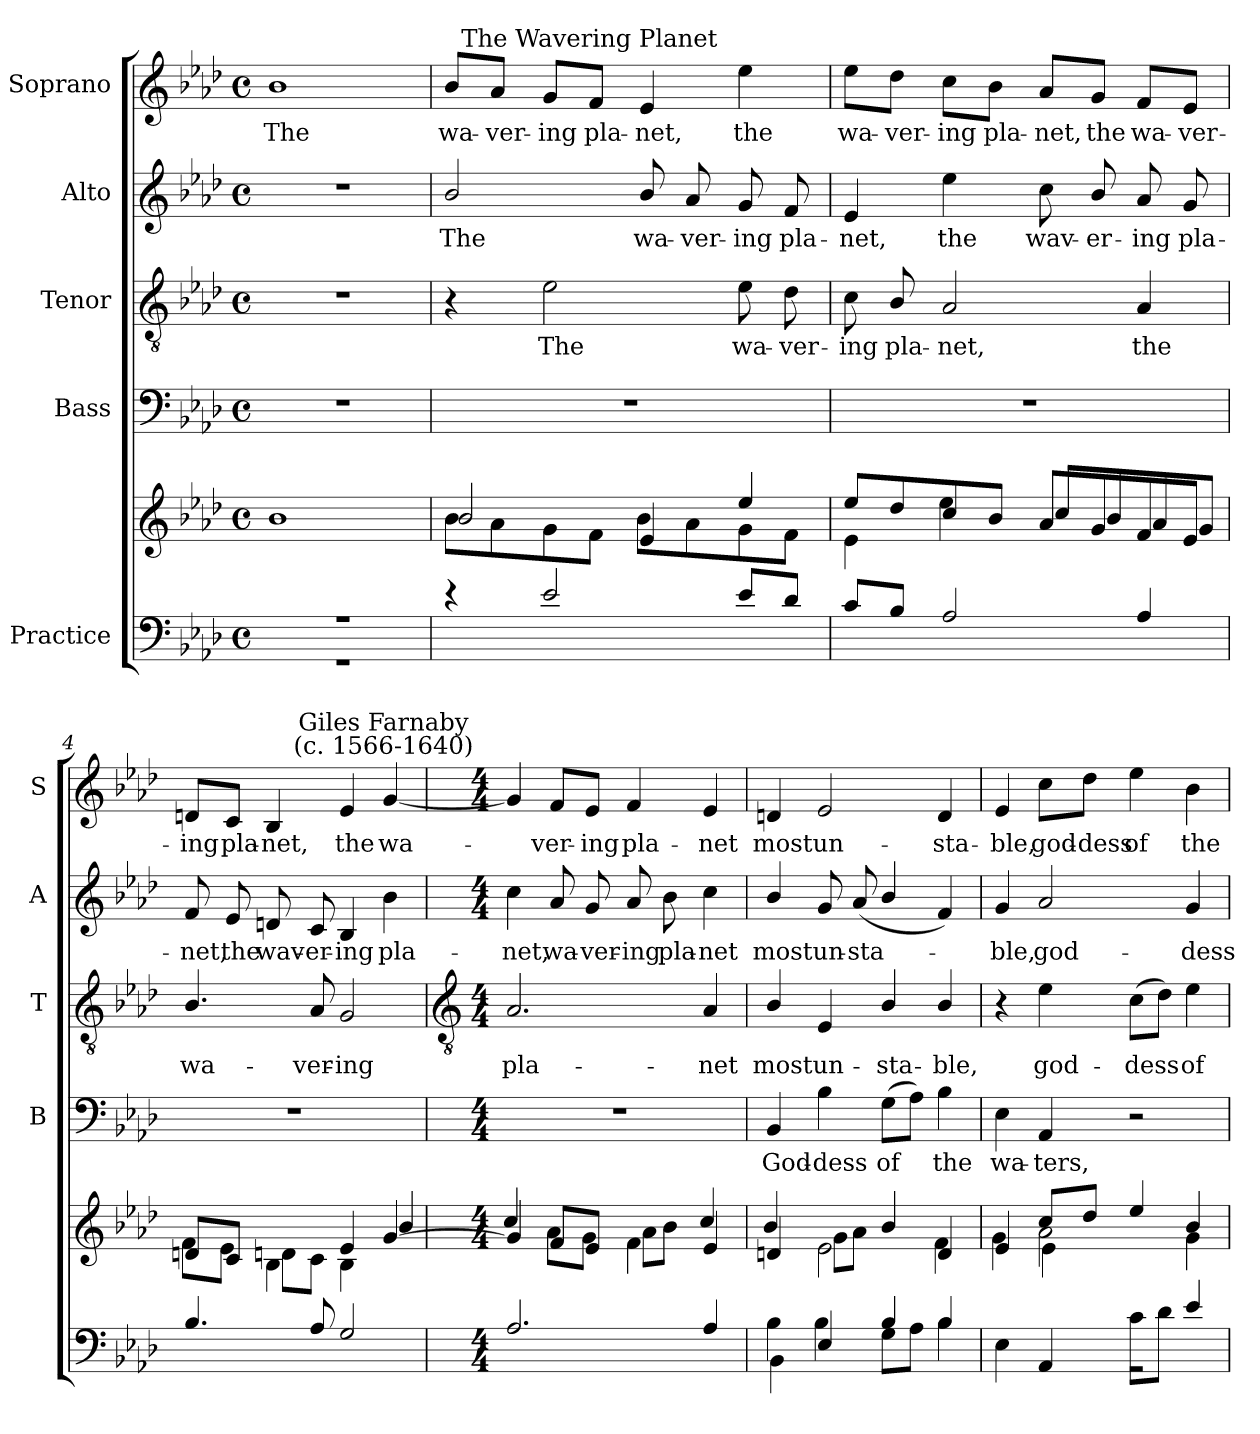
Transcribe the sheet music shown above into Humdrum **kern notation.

**kern	**kern	**kern	**text	**kern	**text	**kern	**text	**kern	**text
*part5	*part5	*part4	*part4	*part3	*part3	*part2	*part2	*part1	*part1
*staff6	*staff5	*staff4	*staff4	*staff3	*staff3	*staff2	*staff2	*staff1	*staff1
*I"Practice	*	*I"Bass	*	*I"Tenor	*	*I"Alto	*	*I"Soprano	*
*	*	*I'B	*	*I'T	*	*I'A	*	*I'S	*
*clefF4	*clefG2	*clefF4	*	*clefGv2	*	*clefG2	*	*clefG2	*
*k[b-e-a-d-]	*k[b-e-a-d-]	*k[b-e-a-d-]	*	*k[b-e-a-d-]	*	*k[b-e-a-d-]	*	*k[b-e-a-d-]	*
*A-:	*A-:	*A-:	*	*A-:	*	*A-:	*	*A-:	*
*M4/4	*M4/4	*M4/4	*	*M4/4	*	*M4/4	*	*M4/4	*
*met(c)	*met(c)	*met(c)	*	*met(c)	*	*met(c)	*	*met(c)	*
=1	=1	=1	=1	=1	=1	=1	=1	=1	=1
*^	*^	*	*	*	*	*	*	*	*
!	!	!	!	!	!	!	!	!	!	!	!LO:LY:b
1r	1r	1b-	1ryy	1r	.	1r	.	1r	.	1b-	The
=2	=2	=2	=2	=2	=2	=2	=2	=2	=2	=2	=2
!	!	!	!	!	!	!	!	!	!LO:LY:b	!	!LO:LY:b
4r	1ryy	8b-\L	2b-/	1r	.	4r	.	2b-/	The	8b-/L	wa-
!	!	!	!	!	!	!	!	!	!	!	!LO:LY:b
.	.	8a-\	.	.	.	.	.	.	.	8a-/J	-ver-
!	!	!	!	!	!	!	!LO:LY:b	!	!	!	!LO:LY:b
2e-	.	8g\	.	.	.	2e-	The	.	.	8g/L	-ing
!	!	!	!	!	!	!	!	!	!	!LO:TX:a:cj:t=The Wavering Planet	!
!	!	!	!	!	!	!	!	!	!	!	!LO:LY:b
.	.	8f\J	.	.	.	.	.	.	.	8f/J	pla-
!	!	!	!	!	!	!	!	!	!LO:LY:b	!	!LO:LY:b
.	.	4e-	8b-\L	.	.	.	.	8b-/	wa-	4e-	-net,
!	!	!	!	!	!	!	!	!	!LO:LY:b	!	!
.	.	.	8a-\	.	.	.	.	8a-	-ver-	.	.
!	!	!	!	!	!	!	!LO:LY:b	!	!LO:LY:b	!	!LO:LY:b
8e-L	.	4ee-/	8g\	.	.	8e-	wa-	8g	-ing	4ee-	the
!	!	!	!	!	!	!	!LO:LY:b	!	!LO:LY:b	!	!
8d-J	.	.	8f\J	.	.	8d-	-ver-	8f	pla-	.	.
=3	=3	=3	=3	=3	=3	=3	=3	=3	=3	=3	=3
!	!	!	!	!	!	!	!LO:LY:b	!	!LO:LY:b	!	!LO:LY:b
8cL	1ryy	8ee-/L	4e-\	1r	.	8c	-ing	4e-	-net,	8ee-\L	wa-
!	!	!	!	!	!	!	!LO:LY:b	!	!	!	!LO:LY:b
8B-/J	.	8dd-/	.	.	.	8B-/	pla-	.	.	8dd-\J	-ver-
!	!	!	!	!	!	!	!LO:LY:b	!	!LO:LY:b	!	!LO:LY:b
2A-	.	8cc/	4ee-	.	.	2A-	-net,	4ee-	the	8cc\L	-ing
!	!	!	!	!	!	!	!	!	!	!	!LO:LY:b
.	.	8b-/J	.	.	.	.	.	.	.	8b-\J	pla-
!	!	!	!	!	!	!	!	!	!LO:LY:b	!	!LO:LY:b
.	.	8a-L	8ccL	.	.	.	.	8cc	wav-	8a-/L	-net,
!	!	!	!	!	!	!	!	!	!LO:LY:b	!	!LO:LY:b
.	.	8g	8b-/	.	.	.	.	8b-/	-er-	8g/J	the
!	!	!	!	!	!	!	!LO:LY:b	!	!LO:LY:b	!	!LO:LY:b
4A-	.	8f	8a-	.	.	4A-	the	8a-	-ing	8f/L	wa-
!	!	!	!	!	!	!	!	!	!LO:LY:b	!	!LO:LY:b
.	.	8e-J	8gJ	.	.	.	.	8g	pla-	8e-/J	-ver-
=4	=4	=4	=4	=4	=4	=4	=4	=4	=4	=4	=4
!	!	!	!	!	!	!	!LO:LY:b	!	!LO:LY:b	!	!LO:LY:b
4.B-/	1ryy	8dnL	8fL	1r	.	4.B-/	wa-	8f	-net,	8dn/L	-ing
!	!	!	!	!	!	!	!	!	!LO:LY:b	!	!LO:LY:b
.	.	8cJ	8e-J	.	.	.	.	8e-	the	8c/J	pla-
!	!	!	!	!	!	!	!	!	!LO:LY:b	!	!LO:LY:b
.	.	4B-\	8dnL	.	.	.	.	8dn	wav-	4B-	-net,
!	!	!	!	!	!	!	!LO:LY:b	!	!LO:LY:b	!	!
8A-	.	.	8cJ	.	.	8A-	-ver-	8c	-er-	.	.
!	!	!	!	!	!	!	!LO:LY:b	!	!LO:LY:b	!	!LO:LY:b
2G	.	4e-	4B-	.	.	2G	-ing	4B-	-ing	4e-	the
!	!	!	!	!	!	!	!	!	!	!LO:TX:a:cj:t=Giles Farnaby\n(c. 1566-1640)	!
!	!	!	!	!	!	!	!	!	!LO:LY:b	!	!LO:LY:b
.	.	[4g	4b-/	.	.	.	.	4b-	pla-	[4g	wa-
!!LO:LB:g=z
=5	=5	=5	=5	=5	=5	=5	=5	=5	=5	=5	=5
*	*	*	*	*	*	*clefGv2	*	*	*	*	*
*M4/4	*	*M4/4	*	*M4/4	*	*M4/4	*	*M4/4	*	*M4/4	*
!	!	!	!	!	!	!	!LO:LY:b	!	!LO:LY:b	!	!
2.A-	1ryy	4g]	4cc/	1r	.	2.A-	pla-	4cc	-net,	4g]	.
!	!	!	!	!	!	!	!	!	!LO:LY:b	!	!LO:LY:b
.	.	8fL	8a-L	.	.	.	.	8a-	wa-	8f/L	ver-
!	!	!	!	!	!	!	!	!	!LO:LY:b	!	!LO:LY:b
.	.	8e-J	8g\J	.	.	.	.	8g	-ver-	8e-/J	-ing
!	!	!	!	!	!	!	!	!	!LO:LY:b	!	!LO:LY:b
.	.	4f\	8a-L	.	.	.	.	8a-	-ing	4f	pla-
!	!	!	!	!	!	!	!	!	!LO:LY:b	!	!
.	.	.	8b-J	.	.	.	.	8b-	pla-	.	.
!	!	!	!	!	!	!	!LO:LY:b	!	!LO:LY:b	!	!LO:LY:b
4A-	.	4e-	4cc/	.	.	4A-	-net	4cc	-net	4e-	-net
=6	=6	=6	=6	=6	=6	=6	=6	=6	=6	=6	=6
!	!	!	!	!	!LO:LY:b	!	!LO:LY:b	!	!LO:LY:b	!	!LO:LY:b
4B-\	4BB-\	4dn	4b-/	4BB-	God-	4B-/	most	4b-/	most	4dn	most
!	!	!	!	!	!LO:LY:b	!	!LO:LY:b	!	!LO:LY:b	!	!LO:LY:b
4E-	4B-	2e-\	8gL	4B-	-dess	4E-	un-	8g	un-	2e-	un-
!	!	!	!	!	!	!	!	!	!LO:LY:b	!	!
.	.	.	8a-J	.	.	.	.	(<8a-L	-sta-	.	.
!	!	!	!	!	!LO:LY:b	!	!LO:LY:b	!	!	!	!
4B-/	8GL	.	4b-/	(>8GL	of	4B-/	-sta-	4b-/	.	.	.
.	8A-J	.	.	8A-J)	.	.	.	.	.	.	.
!	!	!	!	!	!LO:LY:b	!	!LO:LY:b	!	!	!	!LO:LY:b
4B-/	4B-\	4d	4f	4B-	the	4B-/	-ble,	4f)	.	4d	-sta-
=7	=7	=7	=7	=7	=7	=7	=7	=7	=7	=7	=7
*	*	*	*^	*	*	*	*	*	*	*	*
!	!	!	!	!	!	!LO:LY:b	!	!	!	!LO:LY:b	!	!LO:LY:b
4ryy	4E-	4e-	4g	4ryy	4E-	wa-	4r	.	4g	ble,	4e-	-ble,
!	!	!	!	!	!	!LO:LY:b	!	!LO:LY:b	!	!LO:LY:b	!	!LO:LY:b
4ryy	4AA-	8cc/L	2a-\	4e-\	4AA-	-ters,	4e-	god-	2a-	god-	8cc\L	god-
!	!	!	!	!	!	!	!	!	!	!	!	!LO:LY:b
.	.	8dd-/J	.	.	.	.	.	.	.	.	8dd-\J	-dess
!	!	!	!	!	!	!	!	!LO:LY:b	!	!	!	!LO:LY:b
8c\L	2r	4ee-/	.	2ryy	2r	.	(>8cL	-dess	.	.	4ee-	of
8d-\J	.	.	.	.	.	.	8d-J)	.	.	.	.	.
!	!	!	!	!	!	!	!	!LO:LY:b	!	!LO:LY:b	!	!LO:LY:b
4e-	.	4b-/	4g	.	.	.	4e-	of	4g	-dess	4b-	the
*v	*v	*	*	*	*	*	*	*	*	*	*	*
*	*v	*v	*v	*	*	*	*	*	*	*	*
=	=	=	=	=	=	=	=	=	=
*-	*-	*-	*-	*-	*-	*-	*-	*-	*-
